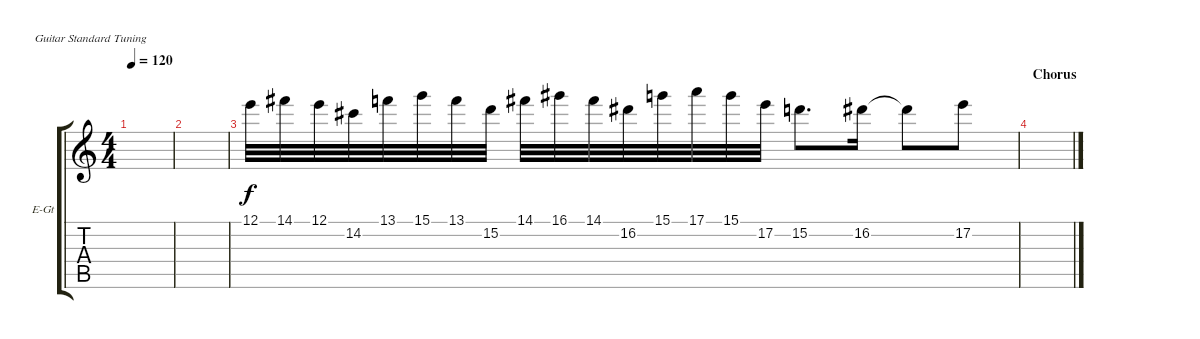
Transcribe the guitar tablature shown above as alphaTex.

\defaultSystemsLayout 4
\bracketExtendMode groupsimilarinstruments
\firstSystemTrackNameOrientation horizontal
\otherSystemsTrackNameOrientation horizontal
\track ("VINNIE VINCENT" "E-Gt") {solo instrument distortionguitar}
\staff {score tabs}
\tuning (E4 B3 G3 D3 A2 E2)
\ts (4 4)
\tempo 120
\clef g2
\ks c
|
|
12.1.32 14.1.32 12.1.32 14.2.32 13.1.32 15.1.32 13.1.32 15.2.32 14.1.32 16.1.32 14.1.32 16.2.32 15.1.32 17.1.32 15.1.32 17.2.32 15.2.8{d} 16.2.16 16.2{t}.8 17.2.8 |
\section ("" "Chorus")
